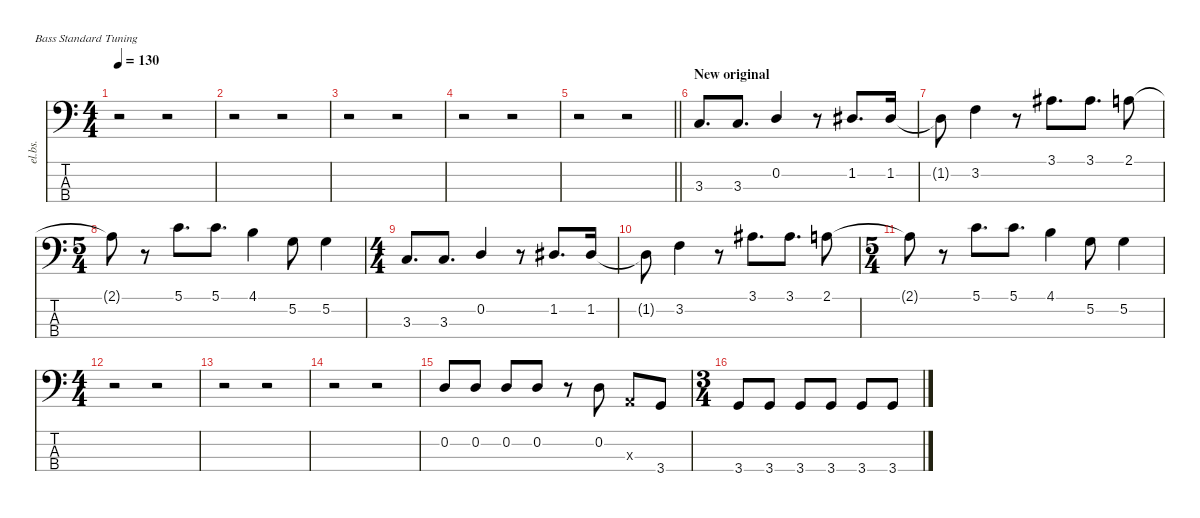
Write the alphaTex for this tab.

\defaultSystemsLayout 4
\hideDynamics
\bracketExtendMode nobrackets
\track ("Chipon" "el.bs.") {instrument electricbassfinger}
\staff {score tabs}
\tuning (G2 D2 A1 E1)
\ts (4 4)
\tempo 130
\clef f4
\ks c
r.2{dy ff beam Down} r.2{beam Down} |
r.2{beam Down} r.2{beam Down} |
r.2{beam Down} r.2{beam Down} |
r.2{beam Down} r.2{beam Down} |
\barLineRight lightlight
r.2{beam Down} r.2{beam Down} |
\section ("" "New original")
3.3.8{d dy f beam Up} 3.3.8{d beam Up} 0.2.4{beam Up} r.8{beam Down} 1.2{acc #}.8{d beam Up} 1.2{acc #}.16{beam Up} |
1.2{t acc #}.8{beam Down} 3.2.4{beam Down} r.8{beam Down} 3.1{acc #}.8{d beam Down} 3.1{acc #}.8{d beam Down} 2.1.8{beam Down} |
\ts (5 4)
\beaming (8 2 2 2 4)
2.1{t}.8{beam Down} r.8{beam Down} 5.1.8{d beam Down} 5.1.8{d beam Down} 4.1.4{beam Down} 5.2.8{beam Down} 5.2.4{beam Down} |
\ts (4 4)
\beaming (8 2 2 2 2)
3.3.8{d beam Up} 3.3.8{d beam Up} 0.2.4{beam Up} r.8{beam Down} 1.2{acc #}.8{d beam Up} 1.2{acc #}.16{beam Up} |
1.2{t acc #}.8{beam Down} 3.2.4{beam Down} r.8{beam Down} 3.1{acc #}.8{d beam Down} 3.1{acc #}.8{d beam Down} 2.1.8{beam Down} |
\ts (5 4)
\beaming (8 2 2 2 4)
2.1{t}.8{beam Down} r.8{beam Down} 5.1.8{d beam Down} 5.1.8{d beam Down} 4.1.4{beam Down} 5.2.8{beam Down} 5.2.4{beam Down} |
\ts (4 4)
\beaming (8 2 2 2 2)
r.2{beam Down} r.2{beam Down} |
r.2{beam Down} r.2{beam Down} |
r.2{beam Down} r.2{beam Down} |
0.2.8{beam Up} 0.2.8{beam Up} 0.2.8{beam Up} 0.2.8{beam Up} r.8{beam Down} 0.2.8{beam Down} 0.3{x}.8{beam Up} 3.4.8{beam Up} |
\ts (3 4)
\beaming (8 2 2 2)
3.4.8{beam Up} 3.4.8{beam Up} 3.4.8{beam Up} 3.4.8{beam Up} 3.4.8{beam Up} 3.4.8{beam Up}
